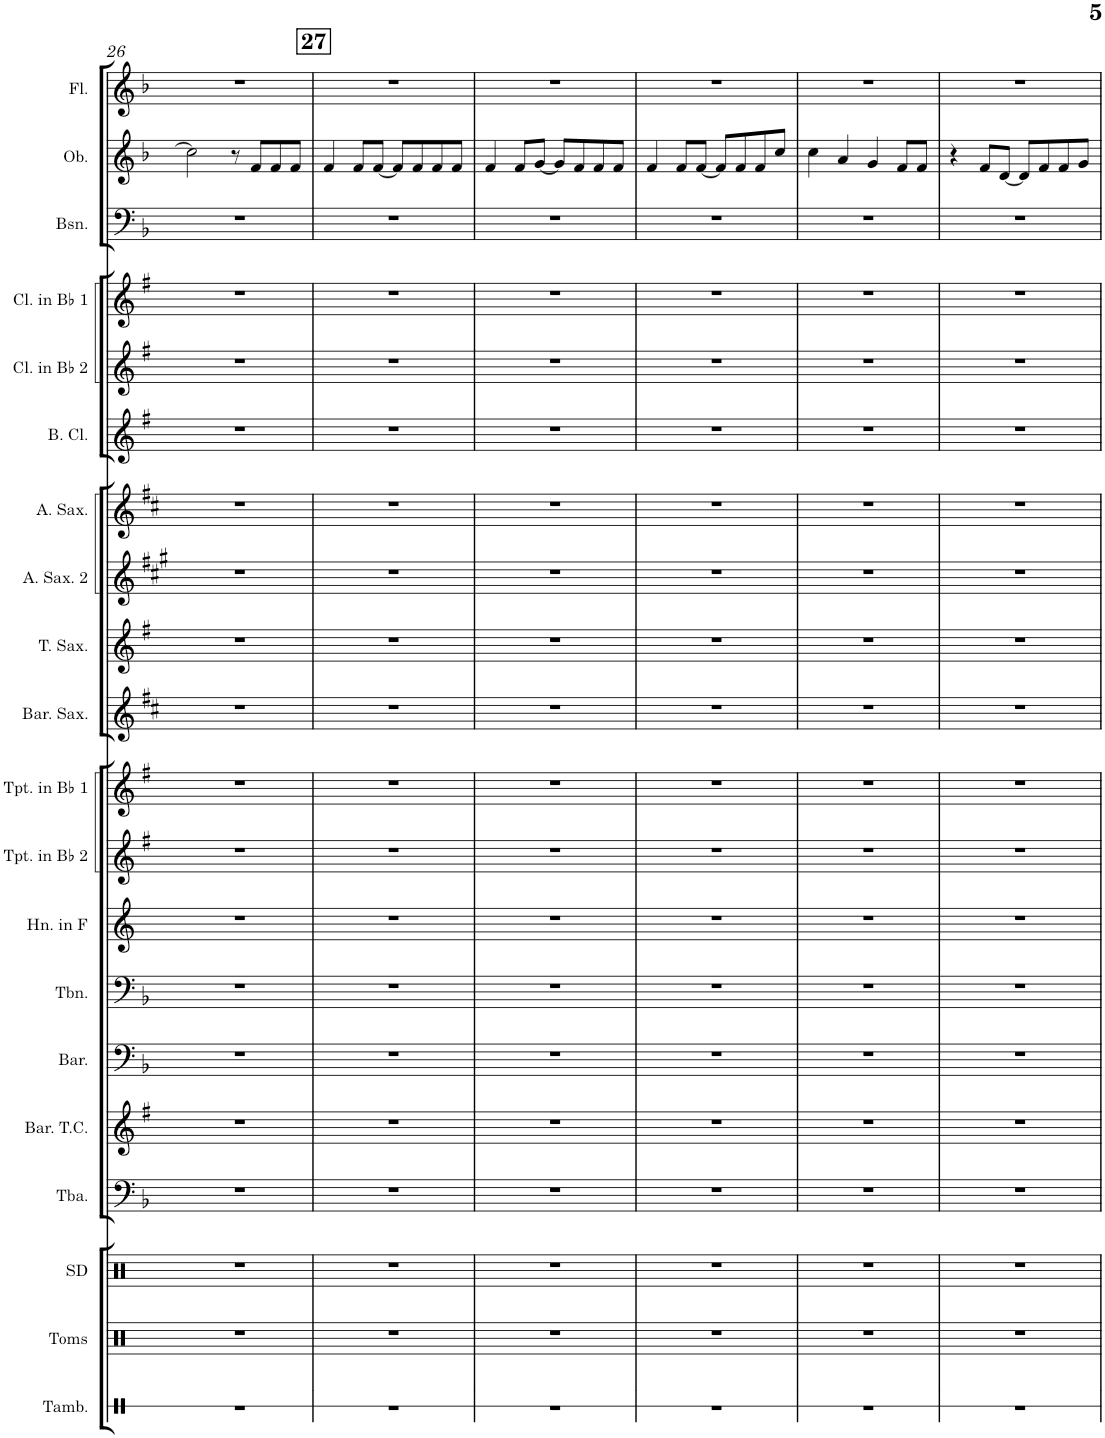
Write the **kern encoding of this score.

**kern	**kern	**kern	**kern	**kern	**kern	**kern	**kern	**kern	**kern	**kern	**kern	**kern	**kern	**kern	**kern	**kern	**kern	**kern	**kern
*part20	*part19	*part18	*part17	*part16	*part15	*part14	*part13	*part12	*part11	*part10	*part9	*part8	*part7	*part6	*part5	*part4	*part3	*part2	*part1
*staff20	*staff19	*staff18	*staff17	*staff16	*staff15	*staff14	*staff13	*staff12	*staff11	*staff10	*staff9	*staff8	*staff7	*staff6	*staff5	*staff4	*staff3	*staff2	*staff1
*I"Tambourine	*I"Toms	*I"Snare Drum	*I"Tuba	*I"Baritone T.C.	*I"Baritone	*I"Trombone	*I"Horn in F	*I"Trumpet in Bb 2	*I"Trumpet in Bb 1	*I"Baritone Saxophone	*I"Tenor Saxophone	*I"Alto Saxophone 2	*I"Alto Saxophone	*I"Bass Clarinet	*I"Clarinet in Bb 2	*I"Clarinet in Bb 1	*I"Bassoon	*I"Oboe	*I"Flute
*I'Tamb.	*I'Toms	*I'SD	*I'Tba.	*I'Bar. T.C.	*I'Bar.	*I'Tbn.	*I'Hn. in F	*I'Tpt. in Bb 2	*I'Tpt. in Bb 1	*I'Bar. Sax.	*I'T. Sax.	*I'A. Sax. 2	*I'A. Sax.	*I'B. Cl.	*I'Cl. in Bb 2	*I'Cl. in Bb 1	*I'Bsn.	*I'Ob.	*I'Fl.
!!LO:PB:g=z
*clefX	*clefX	*clefX	*clefF4	*clefG2	*clefF4	*clefF4	*clefG2	*clefG2	*clefG2	*clefG2	*clefG2	*clefG2	*clefG2	*clefG2	*clefG2	*clefG2	*clefF4	*clefG2	*clefG2
*	*	*	*	*Trd8c14	*Trd4c7	*	*Trd4c7	*Trd1c2	*Trd1c2	*Trd12c21	*Trd8c14	*Trd5c9	*Trd5c9	*Trd8c14	*Trd1c2	*Trd1c2	*	*	*
*k[]	*k[]	*k[]	*k[b-]	*k[f#]	*k[b-]	*k[b-]	*k[]	*k[f#]	*k[f#]	*k[f#c#]	*k[f#]	*k[f#c#g#]	*k[f#c#]	*k[f#]	*k[f#]	*k[f#]	*k[b-]	*k[b-]	*k[b-]
*M4/4	*M4/4	*M4/4	*M4/4	*M4/4	*M4/4	*M4/4	*M4/4	*M4/4	*M4/4	*M4/4	*M4/4	*M4/4	*M4/4	*M4/4	*M4/4	*M4/4	*M4/4	*M4/4	*M4/4
=26	=26	=26	=26	=26	=26	=26	=26	=26	=26	=26	=26	=26	=26	=26	=26	=26	=26	=26	=26
1r	1r	1r	1r	1r	1r	1r	1r	1r	1r	1r	1r	1r	1r	1r	1r	1r	1r	2cc\]	1r
.	.	.	.	.	.	.	.	.	.	.	.	.	.	.	.	.	.	8r	.
.	.	.	.	.	.	.	.	.	.	.	.	.	.	.	.	.	.	8f/L	.
.	.	.	.	.	.	.	.	.	.	.	.	.	.	.	.	.	.	8f/	.
.	.	.	.	.	.	.	.	.	.	.	.	.	.	.	.	.	.	8f/J	.
!!LO:REH:place=s1:a:B:cj:fs=14:t=27
=27	=27	=27	=27	=27	=27	=27	=27	=27	=27	=27	=27	=27	=27	=27	=27	=27	=27	=27	=27
1r	1r	1r	1r	1r	1r	1r	1r	1r	1r	1r	1r	1r	1r	1r	1r	1r	1r	4f/	1r
.	.	.	.	.	.	.	.	.	.	.	.	.	.	.	.	.	.	8f/L	.
.	.	.	.	.	.	.	.	.	.	.	.	.	.	.	.	.	.	[8f/J	.
.	.	.	.	.	.	.	.	.	.	.	.	.	.	.	.	.	.	8f/L]	.
.	.	.	.	.	.	.	.	.	.	.	.	.	.	.	.	.	.	8f/	.
.	.	.	.	.	.	.	.	.	.	.	.	.	.	.	.	.	.	8f/	.
.	.	.	.	.	.	.	.	.	.	.	.	.	.	.	.	.	.	8f/J	.
=28	=28	=28	=28	=28	=28	=28	=28	=28	=28	=28	=28	=28	=28	=28	=28	=28	=28	=28	=28
1r	1r	1r	1r	1r	1r	1r	1r	1r	1r	1r	1r	1r	1r	1r	1r	1r	1r	4f/	1r
.	.	.	.	.	.	.	.	.	.	.	.	.	.	.	.	.	.	8f/L	.
.	.	.	.	.	.	.	.	.	.	.	.	.	.	.	.	.	.	[8g/J	.
.	.	.	.	.	.	.	.	.	.	.	.	.	.	.	.	.	.	8g/L]	.
.	.	.	.	.	.	.	.	.	.	.	.	.	.	.	.	.	.	8f/	.
.	.	.	.	.	.	.	.	.	.	.	.	.	.	.	.	.	.	8f/	.
.	.	.	.	.	.	.	.	.	.	.	.	.	.	.	.	.	.	8f/J	.
=29	=29	=29	=29	=29	=29	=29	=29	=29	=29	=29	=29	=29	=29	=29	=29	=29	=29	=29	=29
1r	1r	1r	1r	1r	1r	1r	1r	1r	1r	1r	1r	1r	1r	1r	1r	1r	1r	4f/	1r
.	.	.	.	.	.	.	.	.	.	.	.	.	.	.	.	.	.	8f/L	.
.	.	.	.	.	.	.	.	.	.	.	.	.	.	.	.	.	.	[8f/J	.
.	.	.	.	.	.	.	.	.	.	.	.	.	.	.	.	.	.	8f/L]	.
.	.	.	.	.	.	.	.	.	.	.	.	.	.	.	.	.	.	8f/	.
.	.	.	.	.	.	.	.	.	.	.	.	.	.	.	.	.	.	8f/	.
.	.	.	.	.	.	.	.	.	.	.	.	.	.	.	.	.	.	8cc/J	.
=30	=30	=30	=30	=30	=30	=30	=30	=30	=30	=30	=30	=30	=30	=30	=30	=30	=30	=30	=30
1r	1r	1r	1r	1r	1r	1r	1r	1r	1r	1r	1r	1r	1r	1r	1r	1r	1r	4cc\	1r
.	.	.	.	.	.	.	.	.	.	.	.	.	.	.	.	.	.	4a/	.
.	.	.	.	.	.	.	.	.	.	.	.	.	.	.	.	.	.	4g/	.
.	.	.	.	.	.	.	.	.	.	.	.	.	.	.	.	.	.	8f/L	.
.	.	.	.	.	.	.	.	.	.	.	.	.	.	.	.	.	.	8f/J	.
=31	=31	=31	=31	=31	=31	=31	=31	=31	=31	=31	=31	=31	=31	=31	=31	=31	=31	=31	=31
1r	1r	1r	1r	1r	1r	1r	1r	1r	1r	1r	1r	1r	1r	1r	1r	1r	1r	4r	1r
.	.	.	.	.	.	.	.	.	.	.	.	.	.	.	.	.	.	8f/L	.
.	.	.	.	.	.	.	.	.	.	.	.	.	.	.	.	.	.	[8d/J	.
.	.	.	.	.	.	.	.	.	.	.	.	.	.	.	.	.	.	8d/L]	.
.	.	.	.	.	.	.	.	.	.	.	.	.	.	.	.	.	.	8f/	.
.	.	.	.	.	.	.	.	.	.	.	.	.	.	.	.	.	.	8f/	.
.	.	.	.	.	.	.	.	.	.	.	.	.	.	.	.	.	.	8g/J	.
=	=	=	=	=	=	=	=	=	=	=	=	=	=	=	=	=	=	=	=
*-	*-	*-	*-	*-	*-	*-	*-	*-	*-	*-	*-	*-	*-	*-	*-	*-	*-	*-	*-
